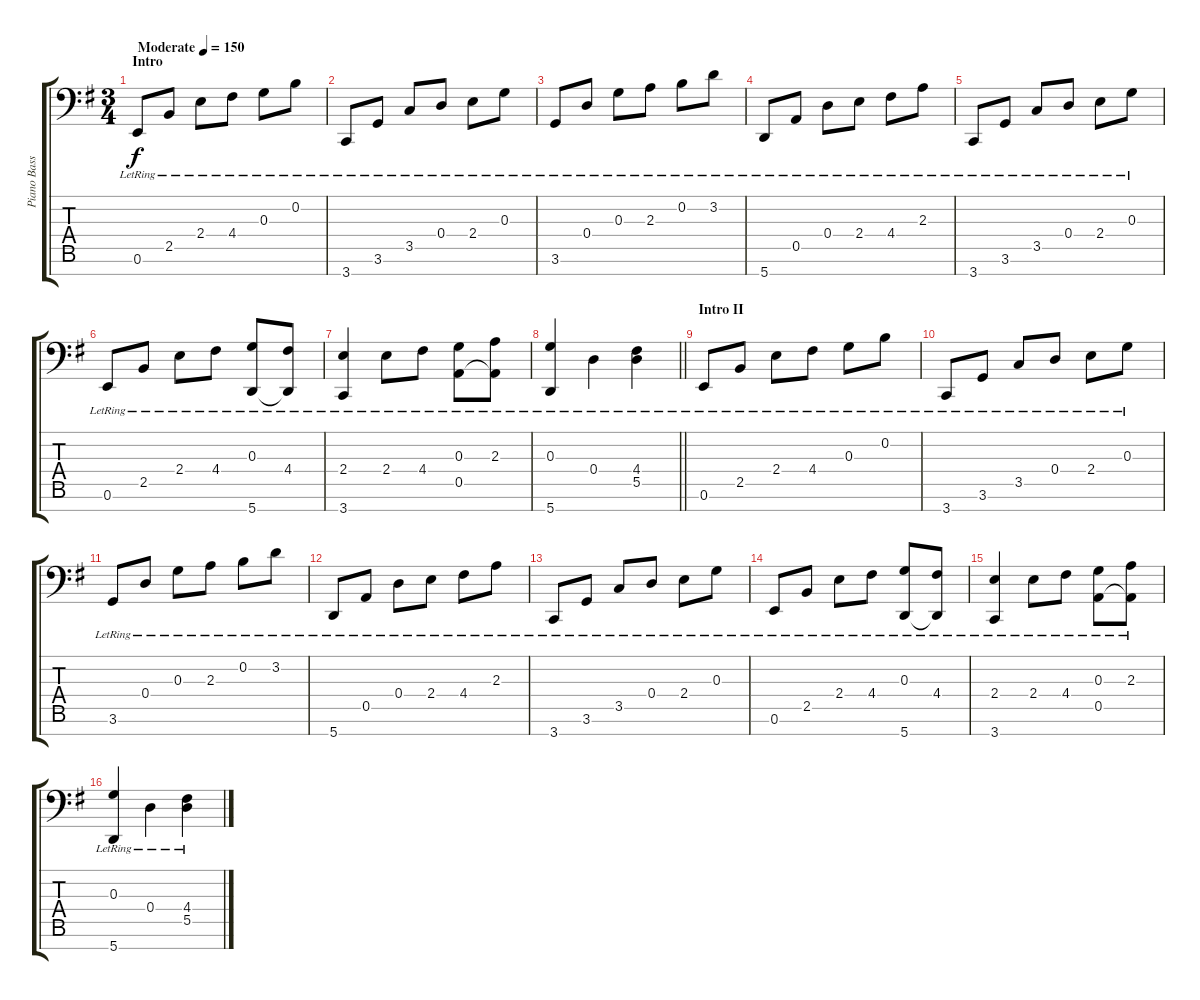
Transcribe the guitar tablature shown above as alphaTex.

\track ("Piano Bass" "Piano Bass") {instrument acousticgrandpiano}
\staff {score tabs}
\tuning (E4 B3 G3 D3 A2 E2 A1) {hide}
\ts (3 4)
\section ("" "Intro")
\tempo (150 "Moderate")
\clef f4
\ks g
0.6{lr}.8{dy f instrument acousticgrandpiano} 2.5{lr}.8 2.4{lr}.8 4.4{lr}.8 0.3{lr}.8 0.2{lr}.8 |
3.7{lr}.8 3.6{lr}.8 3.5{lr}.8 0.4{lr}.8 2.4{lr}.8 0.3{lr}.8 |
3.6{lr}.8 0.4{lr}.8 0.3{lr}.8 2.3{lr}.8 0.2{lr}.8 3.2{lr}.8 |
5.7{lr}.8 0.5{lr}.8 0.4{lr}.8 2.4{lr}.8 4.4{lr}.8 2.3{lr}.8 |
3.7{lr}.8 3.6{lr}.8 3.5{lr}.8 0.4{lr}.8 2.4{lr}.8 0.3{lr}.8 |
0.6{lr}.8 2.5{lr}.8 2.4{lr}.8 4.4{lr}.8 (0.3{lr} 5.7).8 (4.4{lr} 5.7{t}).8 |
(2.4{lr} 3.7{lr}).4 2.4{lr}.8 4.4{lr}.8 (0.3{lr} 0.5).8 (2.3{lr} 0.5{t}).8 |
\barLineRight lightlight
(0.3{lr} 5.7).4 0.4{lr}.4 (4.4{lr} 5.5{lr}).4 |
\section ("" "Intro II")
0.6{lr}.8 2.5{lr}.8 2.4{lr}.8 4.4{lr}.8 0.3{lr}.8 0.2{lr}.8 |
3.7{lr}.8 3.6{lr}.8 3.5{lr}.8 0.4{lr}.8 2.4{lr}.8 0.3{lr}.8 |
3.6{lr}.8 0.4{lr}.8 0.3{lr}.8 2.3{lr}.8 0.2{lr}.8 3.2{lr}.8 |
5.7{lr}.8 0.5{lr}.8 0.4{lr}.8 2.4{lr}.8 4.4{lr}.8 2.3{lr}.8 |
3.7{lr}.8 3.6{lr}.8 3.5{lr}.8 0.4{lr}.8 2.4{lr}.8 0.3{lr}.8 |
0.6{lr}.8 2.5{lr}.8 2.4{lr}.8 4.4{lr}.8 (0.3{lr} 5.7).8 (4.4{lr} 5.7{t}).8 |
(2.4{lr} 3.7{lr}).4 2.4{lr}.8 4.4{lr}.8 (0.3{lr} 0.5).8 (2.3{lr} 0.5{t}).8 |
(0.3{lr} 5.7).4 0.4{lr}.4 (4.4{lr} 5.5{lr}).4
